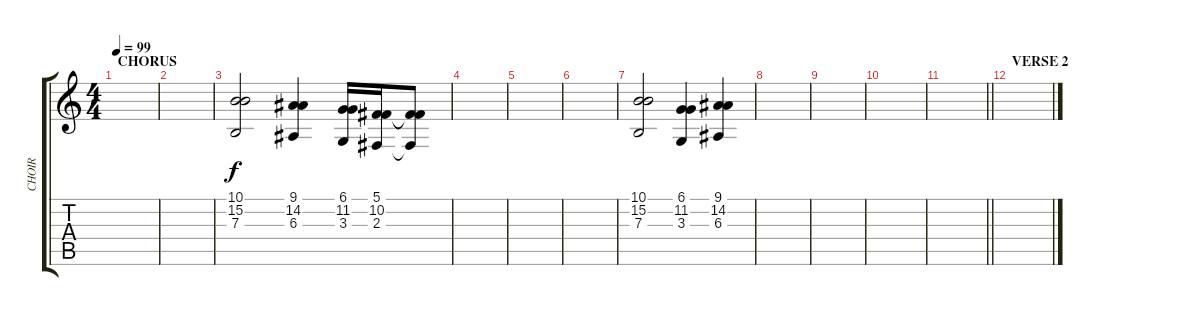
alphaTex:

\track ("CHOIR" "CHOIR") {instrument choiraahs}
\staff {score tabs}
\tuning (Db4 Ab3 E3 B2 Gb2 Db2) {hide}
\ts (4 4)
\section ("" "CHORUS")
\tempo 99
\clef g2
\ks c
|
|
(10.1 15.2 7.3).2 (9.1 14.2 6.3).4 (6.1 11.2 3.3).16 (5.1 10.2 2.3).16 (5.1{t} 10.2{t} 2.3{t}).8 |
|
|
|
(10.1 15.2 7.3).2 (6.1 11.2 3.3).4 (9.1 14.2 6.3).4 |
|
|
|
\barLineRight lightlight
|
\section ("" "VERSE 2")
